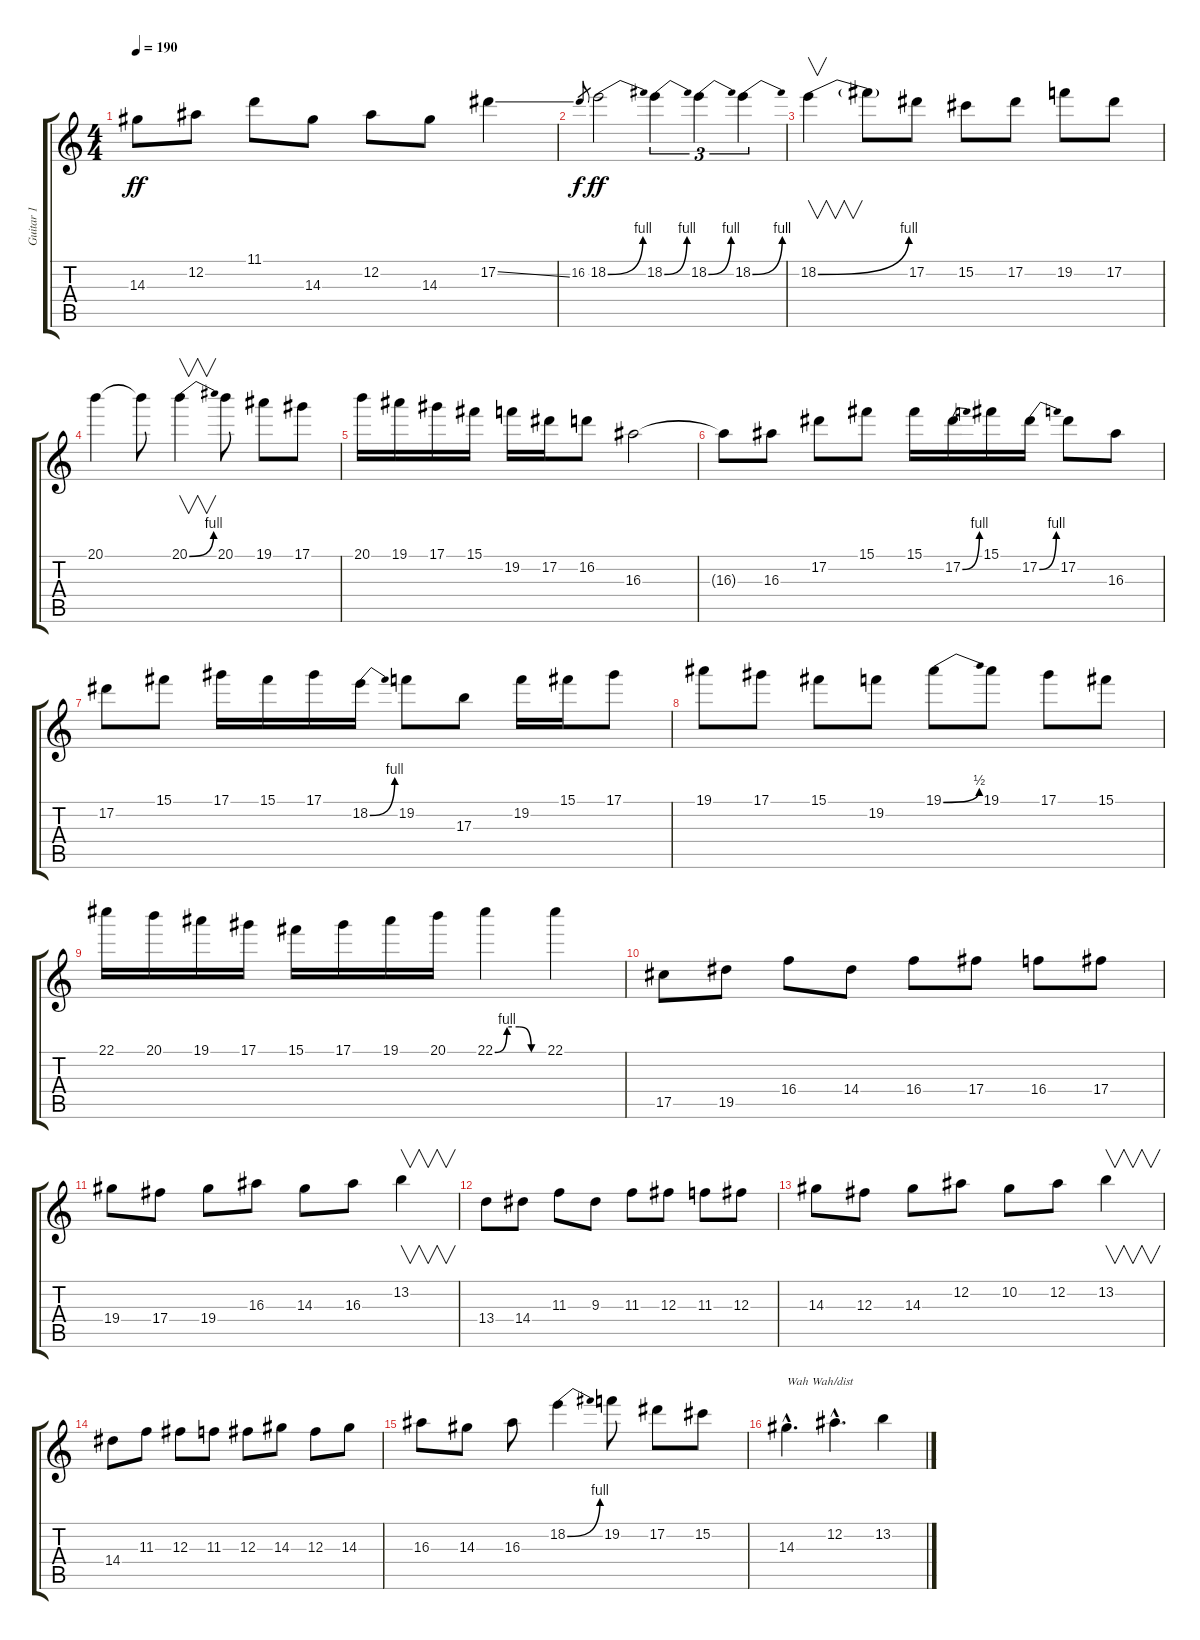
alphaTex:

\track ("Guitar 1" "Guitar 1") {instrument distortionguitar}
\staff {score tabs}
\tuning (Eb4 Bb3 Gb3 Db3 Ab2 Eb2) {hide}
\ts (4 4)
\tempo 190
\clef g2
\ks c
14.3.8{dy ff} 12.2.8 11.1.8 14.3.8 12.2.8 14.3.8 17.2{ss}.4 |
16.2.8{gr dy f} 18.2{be (bend 0 0 60 4)}.2{dy ff} 18.2{be (bend 0 0 60 4)}.4{tu (3 2)} 18.2{be (bend 0 0 60 4)}.4{tu (3 2)} 18.2{be (bend 0 0 60 4)}.4{tu (3 2)} |
18.2{be (bend 0 0 60 4)}.4{v} 18.2{t}.8 17.2.8 15.2.8 17.2.8 19.2.8 17.2.8 |
20.1.4 20.1{t}.8 20.1{be (bend 0 0 60 4)}.4{v} 20.1.8 19.1.8 17.1.8 |
20.1.16 19.1.16 17.1.16 15.1.16 19.2.16 17.2.16 16.2.8 16.3.2 |
16.3{t}.8 16.3.8 17.2.8 15.1.8 15.1.16 17.2{be (bend 0 0 60 4)}.16 15.1.16 17.2{be (bend 0 0 60 4)}.16 17.2.8 16.3.8 |
17.2.8 15.1.8 17.1.16 15.1.16 17.1.16 18.2{be (bend 0 0 60 4)}.16 19.2.8 17.3.8 19.2.16 15.1.16 17.1.8 |
19.1.8 17.1.8 15.1.8 19.2.8 19.1{be (bend 0 0 60 2)}.8 19.1.8 17.1.8 15.1.8 |
22.1.16 20.1.16 19.1.16 17.1.16 15.1.16 17.1.16 19.1.16 20.1.16 22.1{be (custom 0 0 15 4 30 4 45 0 60 0)}.4 22.1.4 |
17.5.8 19.5.8 16.4.8 14.4.8 16.4.8 17.4.8 16.4.8 17.4.8 |
19.4.8 17.4.8 19.4.8 16.3.8 14.3.8 16.3.8 13.2.4{v} |
13.4.8 14.4.8 11.3.8 9.3.8 11.3.8 12.3.8 11.3.8 12.3.8 |
14.3.8 12.3.8 14.3.8 12.2.8 10.2.8 12.2.8 13.2.4{v} |
14.4.8 11.3.8 12.3.8 11.3.8 12.3.8 14.3.8 12.3.8 14.3.8 |
16.3.8 14.3.8 16.3.8 18.2{be (bend 0 0 60 4)}.4 19.2.8 17.2.8 15.2.8 |
14.3{hac}.4{d txt "Wah Wah/dist"} 12.2{hac}.4{d} 13.2.4
